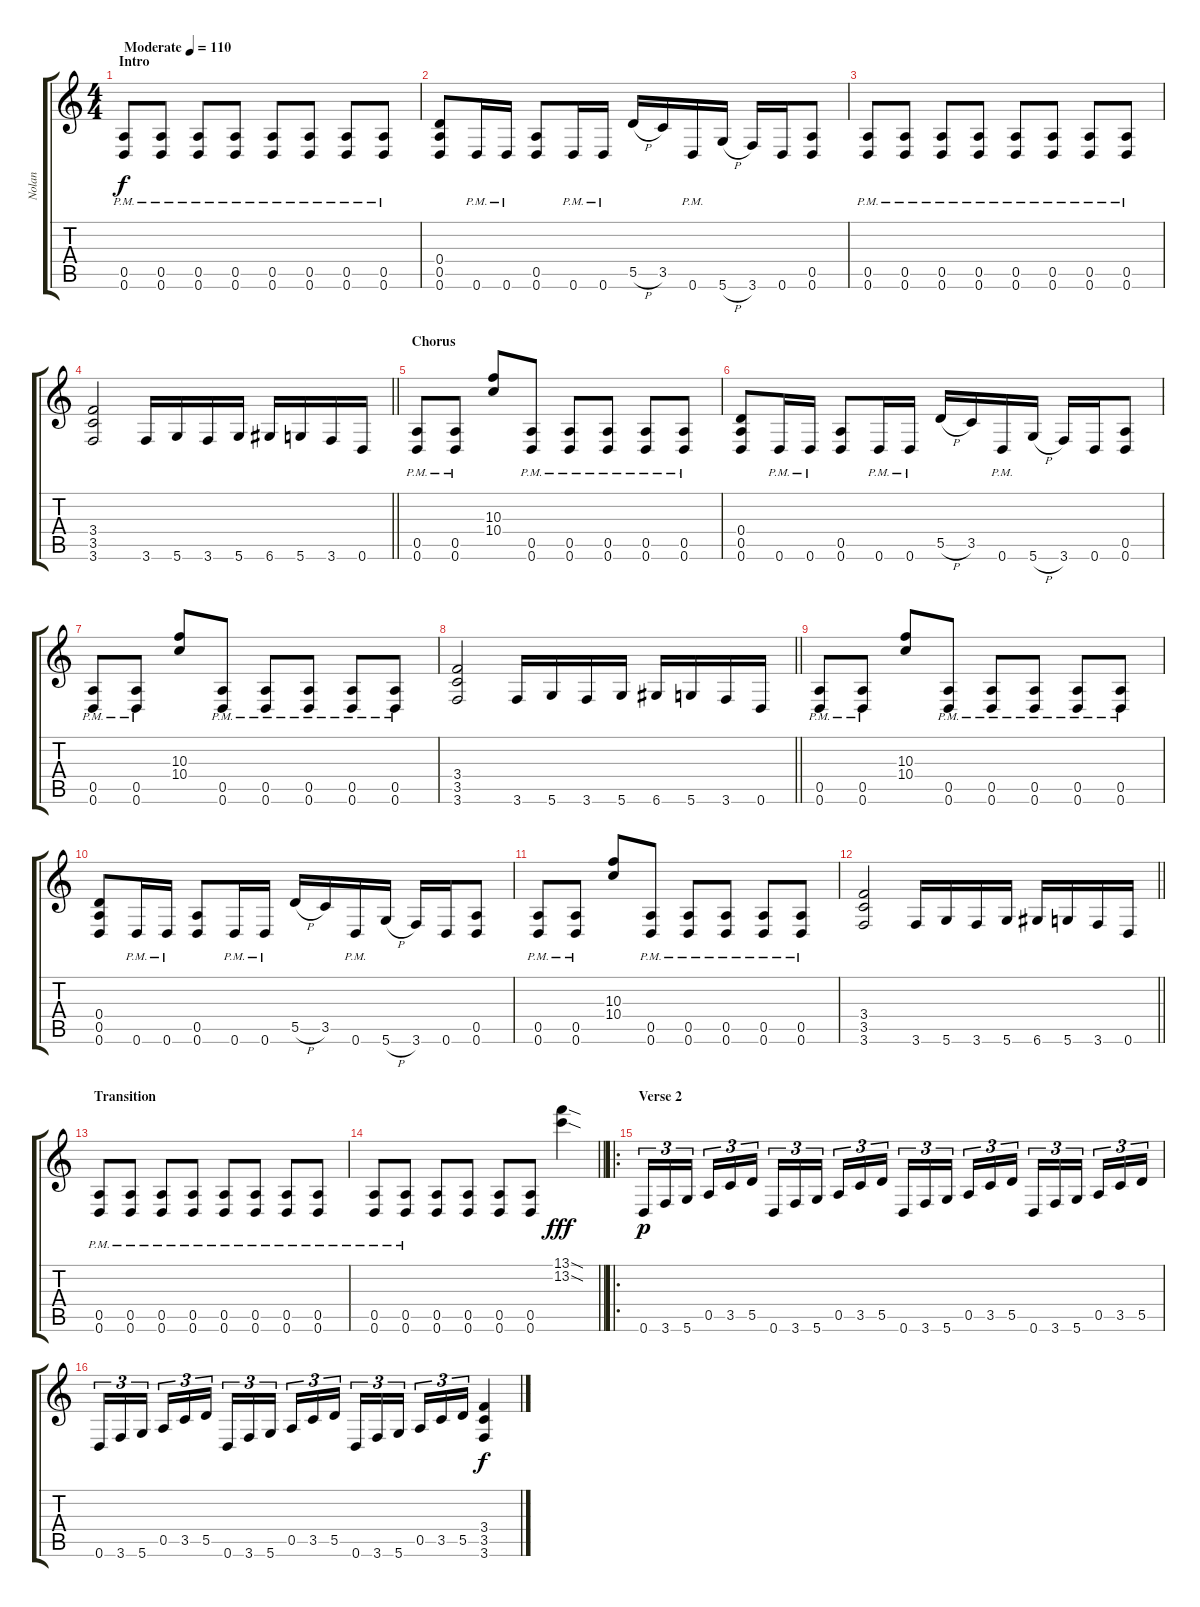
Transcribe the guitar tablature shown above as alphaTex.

\track ("Nolan" "Nolan") {instrument overdrivenguitar}
\staff {score tabs}
\tuning (E4 B3 G3 D3 A2 D2) {hide}
\ts (4 4)
\section ("" "Intro")
\tempo (110 "Moderate")
\clef g2
\ks c
(0.5{pm} 0.6{pm}).8{dy f instrument overdrivenguitar} (0.5{pm} 0.6{pm}).8 (0.5{pm} 0.6{pm}).8 (0.5{pm} 0.6{pm}).8 (0.5{pm} 0.6{pm}).8 (0.5{pm} 0.6{pm}).8 (0.5{pm} 0.6{pm}).8 (0.5{pm} 0.6{pm}).8 |
(0.4 0.5 0.6).8 0.6{pm}.16 0.6{pm}.16 (0.5 0.6).8 0.6{pm}.16 0.6{pm}.16 5.5{h}.16 3.5.16 0.6{pm}.16 5.6{h}.16 3.6.16 0.6.16 (0.5 0.6).8 |
(0.5{pm} 0.6{pm}).8 (0.5{pm} 0.6{pm}).8 (0.5{pm} 0.6{pm}).8 (0.5{pm} 0.6{pm}).8 (0.5{pm} 0.6{pm}).8 (0.5{pm} 0.6{pm}).8 (0.5{pm} 0.6{pm}).8 (0.5{pm} 0.6{pm}).8 |
\barLineRight lightlight
(3.4 3.5 3.6).2 3.6.16 5.6.16 3.6.16 5.6.16 6.6.16 5.6.16 3.6.16 0.6.16 |
\section ("" "Chorus")
(0.5{pm} 0.6{pm}).8 (0.5{pm} 0.6{pm}).8 (10.3 10.4).8 (0.5{pm} 0.6{pm}).8 (0.5{pm} 0.6{pm}).8 (0.5{pm} 0.6{pm}).8 (0.5{pm} 0.6{pm}).8 (0.5{pm} 0.6{pm}).8 |
(0.4 0.5 0.6).8 0.6{pm}.16 0.6{pm}.16 (0.5 0.6).8 0.6{pm}.16 0.6{pm}.16 5.5{h}.16 3.5.16 0.6{pm}.16 5.6{h}.16 3.6.16 0.6.16 (0.5 0.6).8 |
(0.5{pm} 0.6{pm}).8 (0.5{pm} 0.6{pm}).8 (10.3 10.4).8 (0.5{pm} 0.6{pm}).8 (0.5{pm} 0.6{pm}).8 (0.5{pm} 0.6{pm}).8 (0.5{pm} 0.6{pm}).8 (0.5{pm} 0.6{pm}).8 |
\barLineRight lightlight
(3.4 3.5 3.6).2 3.6.16 5.6.16 3.6.16 5.6.16 6.6.16 5.6.16 3.6.16 0.6.16 |
(0.5{pm} 0.6{pm}).8 (0.5{pm} 0.6{pm}).8 (10.3 10.4).8 (0.5{pm} 0.6{pm}).8 (0.5{pm} 0.6{pm}).8 (0.5{pm} 0.6{pm}).8 (0.5{pm} 0.6{pm}).8 (0.5{pm} 0.6{pm}).8 |
(0.4 0.5 0.6).8 0.6{pm}.16 0.6{pm}.16 (0.5 0.6).8 0.6{pm}.16 0.6{pm}.16 5.5{h}.16 3.5.16 0.6{pm}.16 5.6{h}.16 3.6.16 0.6.16 (0.5 0.6).8 |
(0.5{pm} 0.6{pm}).8 (0.5{pm} 0.6{pm}).8 (10.3 10.4).8 (0.5{pm} 0.6{pm}).8 (0.5{pm} 0.6{pm}).8 (0.5{pm} 0.6{pm}).8 (0.5{pm} 0.6{pm}).8 (0.5{pm} 0.6{pm}).8 |
\barLineRight lightlight
(3.4 3.5 3.6).2 3.6.16 5.6.16 3.6.16 5.6.16 6.6.16 5.6.16 3.6.16 0.6.16 |
\section ("" "Transition")
(0.5{pm} 0.6{pm}).8 (0.5{pm} 0.6{pm}).8 (0.5{pm} 0.6{pm}).8 (0.5{pm} 0.6{pm}).8 (0.5{pm} 0.6{pm}).8 (0.5{pm} 0.6{pm}).8 (0.5{pm} 0.6{pm}).8 (0.5{pm} 0.6{pm}).8 |
\barLineRight lightlight
(0.5{pm} 0.6{pm}).8 (0.5{pm} 0.6{pm}).8 (0.5 0.6).8 (0.5 0.6).8 (0.5 0.6).8 (0.5 0.6).8 (13.1{sod} 13.2{sod}).4{dy fff} |
\ro
\section ("" "Verse 2")
0.6.16{tu (3 2) dy p} 3.6.16{tu (3 2)} 5.6.16{tu (3 2) beam splitsecondary} 0.5.16{tu (3 2)} 3.5.16{tu (3 2)} 5.5.16{tu (3 2)} 0.6.16{tu (3 2)} 3.6.16{tu (3 2)} 5.6.16{tu (3 2) beam splitsecondary} 0.5.16{tu (3 2)} 3.5.16{tu (3 2)} 5.5.16{tu (3 2)} 0.6.16{tu (3 2)} 3.6.16{tu (3 2)} 5.6.16{tu (3 2) beam splitsecondary} 0.5.16{tu (3 2)} 3.5.16{tu (3 2)} 5.5.16{tu (3 2)} 0.6.16{tu (3 2)} 3.6.16{tu (3 2)} 5.6.16{tu (3 2) beam splitsecondary} 0.5.16{tu (3 2)} 3.5.16{tu (3 2)} 5.5.16{tu (3 2)} |
0.6.16{tu (3 2)} 3.6.16{tu (3 2)} 5.6.16{tu (3 2) beam splitsecondary} 0.5.16{tu (3 2)} 3.5.16{tu (3 2)} 5.5.16{tu (3 2)} 0.6.16{tu (3 2)} 3.6.16{tu (3 2)} 5.6.16{tu (3 2) beam splitsecondary} 0.5.16{tu (3 2)} 3.5.16{tu (3 2)} 5.5.16{tu (3 2)} 0.6.16{tu (3 2)} 3.6.16{tu (3 2)} 5.6.16{tu (3 2) beam splitsecondary} 0.5.16{tu (3 2)} 3.5.16{tu (3 2)} 5.5.16{tu (3 2)} (3.4 3.5 3.6).4{dy f}
